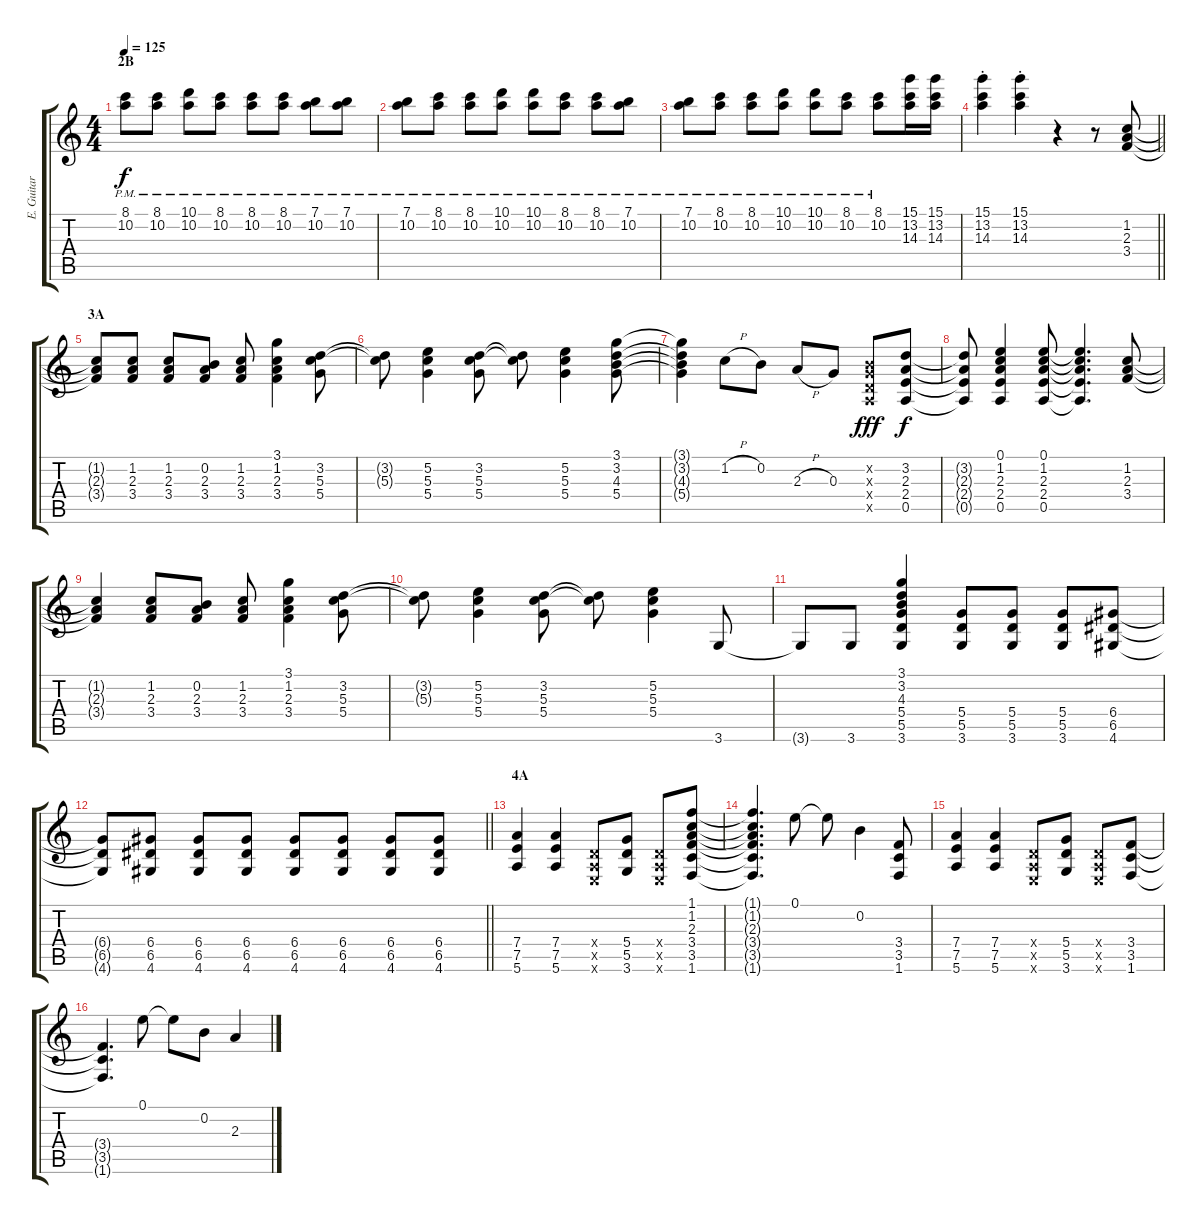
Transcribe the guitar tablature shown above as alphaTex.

\track ("E. Guitar III" "E. Guitar ") {instrument overdrivenguitar}
\staff {score tabs}
\tuning (E4 B3 G3 D3 A2 E2) {hide}
\ts (4 4)
\section ("" "2B")
\tempo 125
\clef g2
\ks c
(8.1{pm} 10.2{pm}).8{dy f} (8.1{pm} 10.2{pm}).8 (10.1{pm} 10.2{pm}).8 (8.1{pm} 10.2{pm}).8 (8.1{pm} 10.2{pm}).8 (8.1{pm} 10.2{pm}).8 (7.1{pm} 10.2{pm}).8 (7.1{pm} 10.2{pm}).8 |
(7.1{pm} 10.2{pm}).8 (8.1{pm} 10.2{pm}).8 (8.1{pm} 10.2{pm}).8 (10.1{pm} 10.2{pm}).8 (10.1{pm} 10.2{pm}).8 (8.1{pm} 10.2{pm}).8 (8.1{pm} 10.2{pm}).8 (7.1{pm} 10.2{pm}).8 |
(7.1{pm} 10.2{pm}).8 (8.1{pm} 10.2{pm}).8 (8.1{pm} 10.2{pm}).8 (10.1{pm} 10.2{pm}).8 (10.1{pm} 10.2{pm}).8 (8.1{pm} 10.2{pm}).8 (8.1{pm} 10.2{pm}).8 (15.1 13.2 14.3).16 (15.1 13.2 14.3).16 |
\barLineRight lightlight
(15.1{st} 13.2{st} 14.3{st}).4 (15.1{st} 13.2{st} 14.3{st}).4 r.4 r.8 (1.2 2.3 3.4).8 |
\section ("" "3A")
(1.2{t} 2.3{t} 3.4{t}).8 (1.2 2.3 3.4).8 (1.2 2.3 3.4).8 (0.2 2.3 3.4).8 (1.2 2.3 3.4).8 (3.1 1.2 2.3 3.4).4 (3.2 5.3 5.4).8 |
(3.2{t} 5.3{t}).8 (5.2 5.3 5.4).4 (3.2 5.3 5.4).8 (3.2{t} 5.3{t}).8 (5.2 5.3 5.4).4 (3.1 3.2 4.3 5.4).8 |
(3.1{t} 3.2{t} 4.3{t} 5.4{t}).4 1.2{h}.8 0.2.8 2.3{h}.8 0.3.8 (0.2{x} 0.3{x} 0.4{x} 0.5{x}).8{dy fff} (3.2 2.3 2.4 0.5).8{dy f} |
(3.2{t} 2.3{t} 2.4{t} 0.5{t}).8 (0.1 1.2 2.3 2.4 0.5).4 (0.1 1.2 2.3 2.4 0.5).8 (0.1{t} 1.2{t} 2.3{t} 2.4{t} 0.5{t}).4{d} (1.2 2.3 3.4).8 |
(1.2{t} 2.3{t} 3.4{t}).4 (1.2 2.3 3.4).8 (0.2 2.3 3.4).8 (1.2 2.3 3.4).8 (3.1 1.2 2.3 3.4).4 (3.2 5.3 5.4).8 |
(3.2{t} 5.3{t}).8 (5.2 5.3 5.4).4 (3.2 5.3 5.4).8 (3.2{t} 5.3{t}).8 (5.2 5.3 5.4).4 3.6.8 |
3.6{t}.8 3.6.8 (3.1 3.2 4.3 5.4 5.5 3.6).4 (5.4 5.5 3.6).8 (5.4 5.5 3.6).8 (5.4 5.5 3.6).8 (6.4 6.5 4.6).8 |
\barLineRight lightlight
(6.4{t} 6.5{t} 4.6{t}).8 (6.4 6.5 4.6).8 (6.4 6.5 4.6).8 (6.4 6.5 4.6).8 (6.4 6.5 4.6).8 (6.4 6.5 4.6).8 (6.4 6.5 4.6).8 (6.4 6.5 4.6).8 |
\section ("" "4A")
(7.4 7.5 5.6).4 (7.4 7.5 5.6).4 (0.4{x} 0.5{x} 0.6{x}).8 (5.4 5.5 3.6).8 (0.4{x} 0.5{x} 0.6{x}).8 (1.1 1.2 2.3 3.4 3.5 1.6).8 |
(1.1{t} 1.2{t} 2.3{t} 3.4{t} 3.5{t} 1.6{t}).4{d} 0.1.8 0.1{t}.8 0.2.4 (3.4 3.5 1.6).8 |
(7.4 7.5 5.6).4 (7.4 7.5 5.6).4 (0.4{x} 0.5{x} 0.6{x}).8 (5.4 5.5 3.6).8 (0.4{x} 0.5{x} 0.6{x}).8 (3.4 3.5 1.6).8 |
(3.4{t} 3.5{t} 1.6{t}).4{d} 0.1.8 0.1{t}.8 0.2.8 2.3.4
